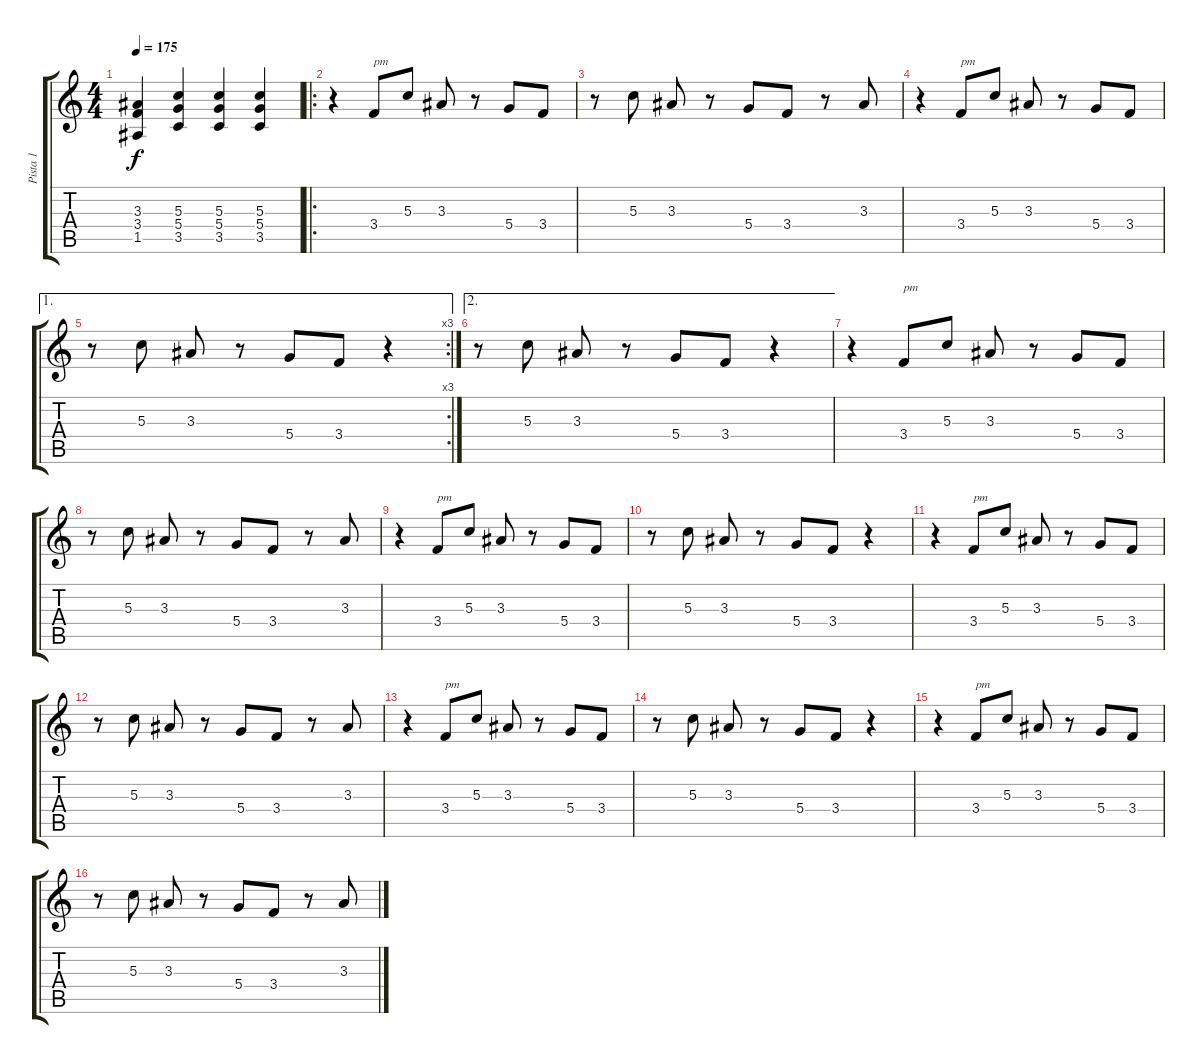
\track ("Pista 1" "Pista 1") {instrument distortionguitar}
\staff {score tabs}
\tuning (E4 B3 G3 D3 A2 E2) {hide}
\ts (4 4)
\tempo 175
\clef g2
\ks c
(3.3 3.4 1.5).4{dy f} (5.3 5.4 3.5).4 (5.3 5.4 3.5).4 (5.3 5.4 3.5).4 |
\ro
r.4 3.4.8{txt "pm"} 5.3.8 3.3.8 r.8 5.4.8 3.4.8 |
r.8 5.3.8 3.3.8 r.8 5.4.8 3.4.8 r.8 3.3.8 |
r.4 3.4.8{txt "pm"} 5.3.8 3.3.8 r.8 5.4.8 3.4.8 |
\ae 1
\rc 3
r.8 5.3.8 3.3.8 r.8 5.4.8 3.4.8 r.4 |
\ae 2
r.8 5.3.8 3.3.8 r.8 5.4.8 3.4.8 r.4 |
r.4 3.4.8{txt "pm"} 5.3.8 3.3.8 r.8 5.4.8 3.4.8 |
r.8 5.3.8 3.3.8 r.8 5.4.8 3.4.8 r.8 3.3.8 |
r.4 3.4.8{txt "pm"} 5.3.8 3.3.8 r.8 5.4.8 3.4.8 |
r.8 5.3.8 3.3.8 r.8 5.4.8 3.4.8 r.4 |
r.4 3.4.8{txt "pm"} 5.3.8 3.3.8 r.8 5.4.8 3.4.8 |
r.8 5.3.8 3.3.8 r.8 5.4.8 3.4.8 r.8 3.3.8 |
r.4 3.4.8{txt "pm"} 5.3.8 3.3.8 r.8 5.4.8 3.4.8 |
r.8 5.3.8 3.3.8 r.8 5.4.8 3.4.8 r.4 |
r.4 3.4.8{txt "pm"} 5.3.8 3.3.8 r.8 5.4.8 3.4.8 |
r.8 5.3.8 3.3.8 r.8 5.4.8 3.4.8 r.8 3.3.8
